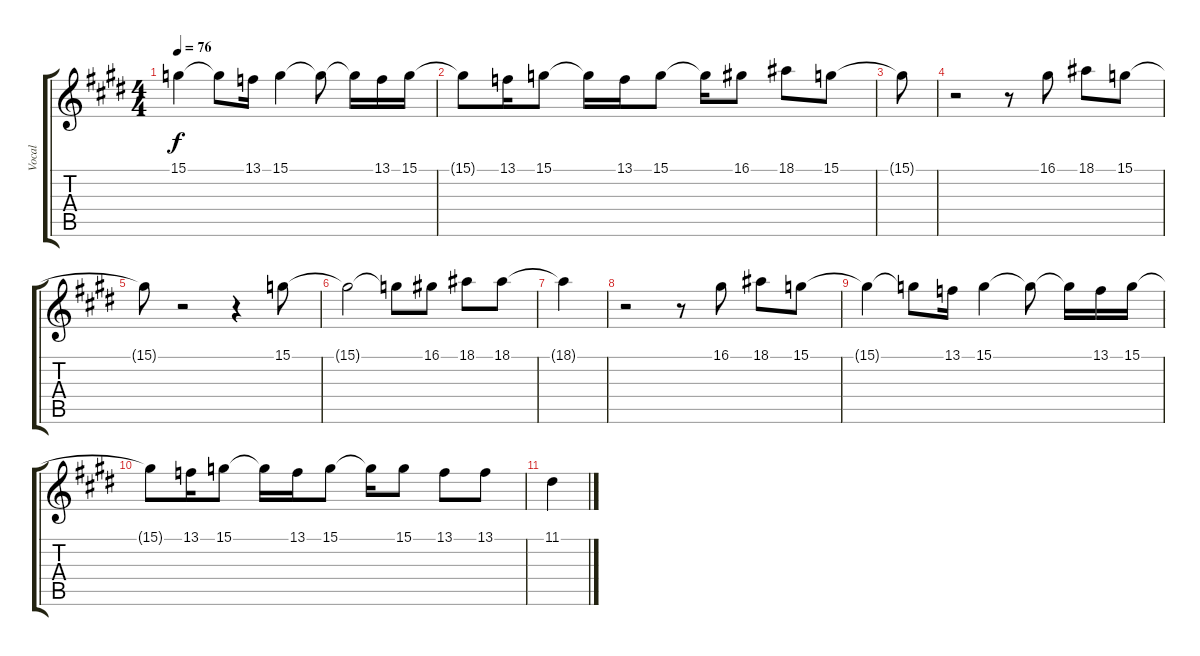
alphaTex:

\track ("Vocal" "Vocal") {instrument flute}
\staff {score tabs}
\tuning (E4 B3 G3 D3 A2 E2) {hide}
\ts (4 4)
\tempo 76
\clef g2
\ks e
15.1.4{dy f} 15.1{t}.8 13.1.16 15.1.4 15.1{t}.8 15.1{t}.16 13.1.16 15.1.16 |
15.1{t}.8 13.1.16 15.1.8 15.1{t}.16 13.1.16 15.1.8 15.1{t}.16 16.1.8 18.1.8 15.1.8 |
15.1{t}.8 |
r.2 r.8 16.1.8 18.1.8 15.1.8 |
15.1{t}.8 r.2 r.4 15.1.8 |
15.1{t}.2 15.1{t}.8 16.1.8 18.1.8 18.1.8 |
18.1{t}.4 |
r.2 r.8 16.1.8 18.1.8 15.1.8 |
15.1{t}.4 15.1{t}.8 13.1.16 15.1.4 15.1{t}.8 15.1{t}.16 13.1.16 15.1.16 |
15.1{t}.8 13.1.16 15.1.8 15.1{t}.16 13.1.16 15.1.8 15.1{t}.16 15.1.8 13.1.8 13.1.8 |
11.1.4
